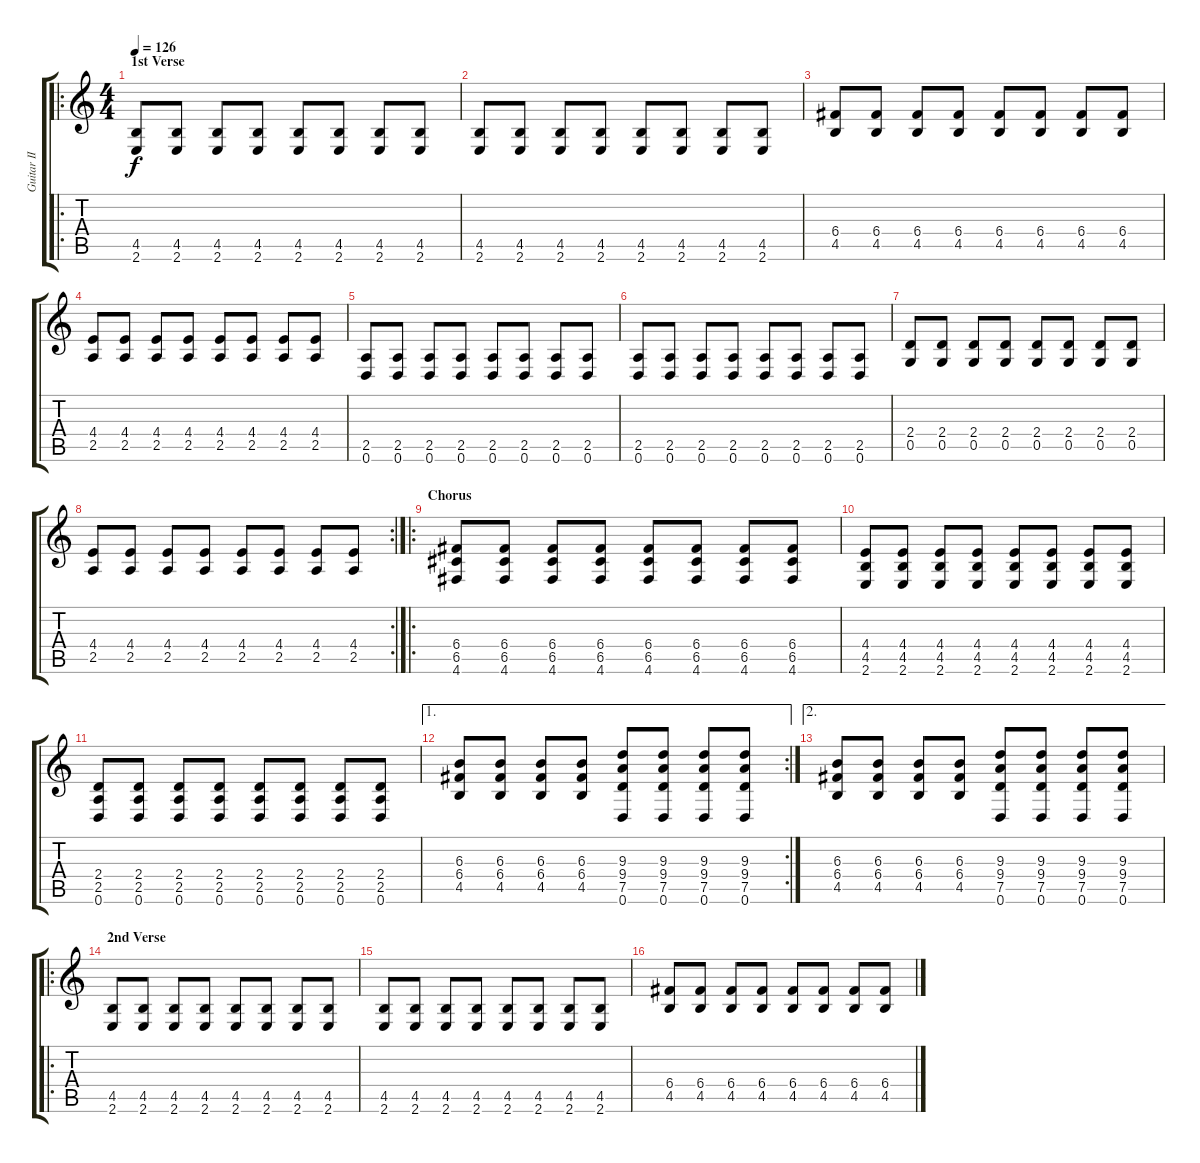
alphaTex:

\track ("Guitar II" "Guitar II") {instrument distortionguitar}
\staff {score tabs}
\tuning (D4 A3 F3 C3 G2 D2) {hide}
\ro
\ts (4 4)
\section ("" "1st Verse")
\tempo 126
\clef g2
\ks c
(4.5 2.6).8{dy f} (4.5 2.6).8 (4.5 2.6).8 (4.5 2.6).8 (4.5 2.6).8 (4.5 2.6).8 (4.5 2.6).8 (4.5 2.6).8 |
(4.5 2.6).8 (4.5 2.6).8 (4.5 2.6).8 (4.5 2.6).8 (4.5 2.6).8 (4.5 2.6).8 (4.5 2.6).8 (4.5 2.6).8 |
(6.4 4.5).8 (6.4 4.5).8 (6.4 4.5).8 (6.4 4.5).8 (6.4 4.5).8 (6.4 4.5).8 (6.4 4.5).8 (6.4 4.5).8 |
(4.4 2.5).8 (4.4 2.5).8 (4.4 2.5).8 (4.4 2.5).8 (4.4 2.5).8 (4.4 2.5).8 (4.4 2.5).8 (4.4 2.5).8 |
(2.5 0.6).8 (2.5 0.6).8 (2.5 0.6).8 (2.5 0.6).8 (2.5 0.6).8 (2.5 0.6).8 (2.5 0.6).8 (2.5 0.6).8 |
(2.5 0.6).8 (2.5 0.6).8 (2.5 0.6).8 (2.5 0.6).8 (2.5 0.6).8 (2.5 0.6).8 (2.5 0.6).8 (2.5 0.6).8 |
(2.4 0.5).8 (2.4 0.5).8 (2.4 0.5).8 (2.4 0.5).8 (2.4 0.5).8 (2.4 0.5).8 (2.4 0.5).8 (2.4 0.5).8 |
\rc 2
(4.4 2.5).8 (4.4 2.5).8 (4.4 2.5).8 (4.4 2.5).8 (4.4 2.5).8 (4.4 2.5).8 (4.4 2.5).8 (4.4 2.5).8 |
\ro
\section ("" "Chorus")
(6.4 6.5 4.6).8 (6.4 6.5 4.6).8 (6.4 6.5 4.6).8 (6.4 6.5 4.6).8 (6.4 6.5 4.6).8 (6.4 6.5 4.6).8 (6.4 6.5 4.6).8 (6.4 6.5 4.6).8 |
(4.4 4.5 2.6).8 (4.4 4.5 2.6).8 (4.4 4.5 2.6).8 (4.4 4.5 2.6).8 (4.4 4.5 2.6).8 (4.4 4.5 2.6).8 (4.4 4.5 2.6).8 (4.4 4.5 2.6).8 |
(2.4 2.5 0.6).8 (2.4 2.5 0.6).8 (2.4 2.5 0.6).8 (2.4 2.5 0.6).8 (2.4 2.5 0.6).8 (2.4 2.5 0.6).8 (2.4 2.5 0.6).8 (2.4 2.5 0.6).8 |
\ae 1
\rc 2
(6.3 6.4 4.5).8 (6.3 6.4 4.5).8 (6.3 6.4 4.5).8 (6.3 6.4 4.5).8 (9.3 9.4 7.5 0.6).8 (9.3 9.4 7.5 0.6).8 (9.3 9.4 7.5 0.6).8 (9.3 9.4 7.5 0.6).8 |
\ae 2
(6.3 6.4 4.5).8 (6.3 6.4 4.5).8 (6.3 6.4 4.5).8 (6.3 6.4 4.5).8 (9.3 9.4 7.5 0.6).8 (9.3 9.4 7.5 0.6).8 (9.3 9.4 7.5 0.6).8 (9.3 9.4 7.5 0.6).8 |
\ro
\section ("" "2nd Verse")
(4.5 2.6).8 (4.5 2.6).8 (4.5 2.6).8 (4.5 2.6).8 (4.5 2.6).8 (4.5 2.6).8 (4.5 2.6).8 (4.5 2.6).8 |
(4.5 2.6).8 (4.5 2.6).8 (4.5 2.6).8 (4.5 2.6).8 (4.5 2.6).8 (4.5 2.6).8 (4.5 2.6).8 (4.5 2.6).8 |
(6.4 4.5).8 (6.4 4.5).8 (6.4 4.5).8 (6.4 4.5).8 (6.4 4.5).8 (6.4 4.5).8 (6.4 4.5).8 (6.4 4.5).8
